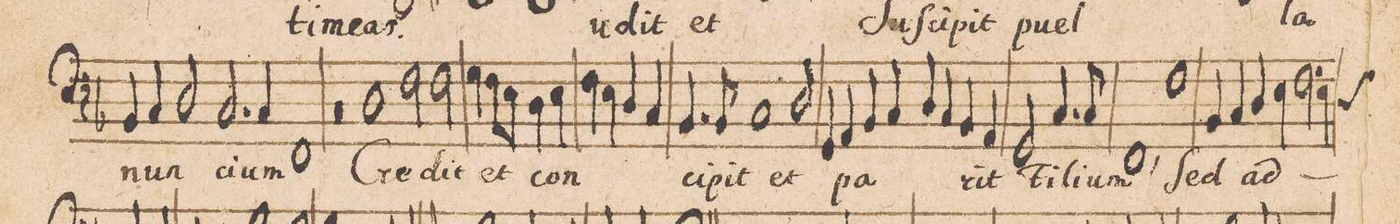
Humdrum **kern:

**kern	**text
*I"[Basso]	*
*clefF4	*
*k[b-]	*
*met(C|)	*
*M2/1	*
4BB-/	nun-
4C/	.
2D/	.
=89	=89
2.C/	-ci-
4C/	-um
1FF/	.
=90	=90
0r	.
=91	=91
1D\	Cre-
2F\	.
2F\	-dit
=92	=92
4G\	et
8F\L	.
8E\J	.
4D\	con-
4E\	.
4F\	.
4E\	.
4D/	.
4C/	.
=93	=93
4.BB-/	-ci-
8BB-/	-pit
1C/	et
2D/	.
=94	=94
4GG/	pa-
4AA/	.
4BB-/	.
4C/	.
4D/	.
4C/	.
4BB-/	.
4AA/	-rit
=95	=95
2GG/	Fi-
4.C/	-li-
8C/	-um
1FF/,	.
=96	=96
1F\	ſed
4BB-/	ad-
4C/	.
4D/	.
4E\	.
=97	=97
2.F\	.
*custos:D	*
4E\	.
*-	*-
